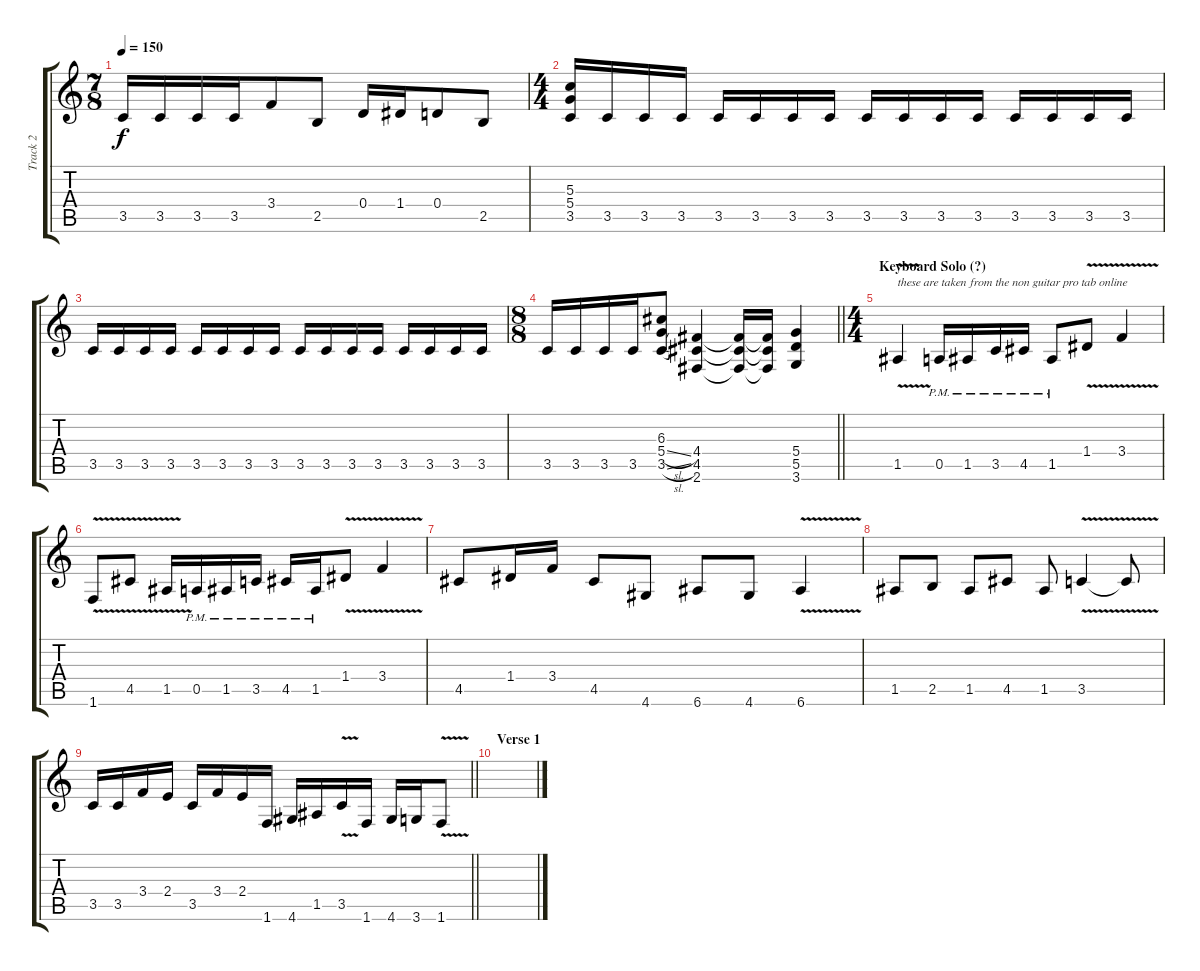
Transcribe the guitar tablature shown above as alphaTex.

\track ("Track 2" "Track 2") {instrument overdrivenguitar}
\staff {score tabs}
\tuning (E4 B3 G3 D3 A2 E2) {hide}
\ts (7 8)
\tempo 150
\clef g2
\ks c
3.5.16{dy f} 3.5.16 3.5.16 3.5.16 3.4.8 2.5.8 0.4.16 1.4.16 0.4.8 2.5.8 |
\ts (4 4)
(5.3 5.4 3.5).16 3.5.16 3.5.16 3.5.16 3.5.16 3.5.16 3.5.16 3.5.16 3.5.16 3.5.16 3.5.16 3.5.16 3.5.16 3.5.16 3.5.16 3.5.16 |
3.5.16 3.5.16 3.5.16 3.5.16 3.5.16 3.5.16 3.5.16 3.5.16 3.5.16 3.5.16 3.5.16 3.5.16 3.5.16 3.5.16 3.5.16 3.5.16 |
\ts (8 8)
\barLineRight lightlight
3.5.16 3.5.16 3.5.16 3.5.16 (6.3 5.4{sl} 3.5{sl}).8 (4.4 4.5 2.6).4 (4.4{t} 4.5{t} 2.6{t}).16 (4.4{t} 4.5{t} 2.6{t}).16 (5.4 5.5 3.6).4 |
\ts (4 4)
\section ("" "Keyboard Solo (?)")
1.5{v}.4{txt "these are taken from the non guitar pro tab online"} 0.5{pm}.16 1.5{pm}.16 3.5{pm}.16 4.5{pm}.16 1.5{pm}.8 1.4{v}.8 3.4{v}.4 |
1.6{v}.8 4.5{v}.8 1.5{v}.16 0.5{pm}.16 1.5{pm}.16 3.5{pm}.16 4.5{pm}.16 1.5{pm}.16 1.4{v}.8 3.4{v}.4 |
4.5.8 1.4.16 3.4.16 4.5.8 4.6.8 6.6.8 4.6.8 6.6{v}.4 |
1.5.8 2.5.8 1.5.8 4.5.8 1.5.8 3.5{v}.4 3.5{t}.8 |
\barLineRight lightlight
3.5.16 3.5.16 3.4.16 2.4.16 3.5.16 3.4.16 2.4.16 1.6.16 4.6.16 1.5.16 3.5{v}.16 1.6.16 4.6.16 3.6.16 1.6{v}.8 |
\section ("" "Verse 1")
